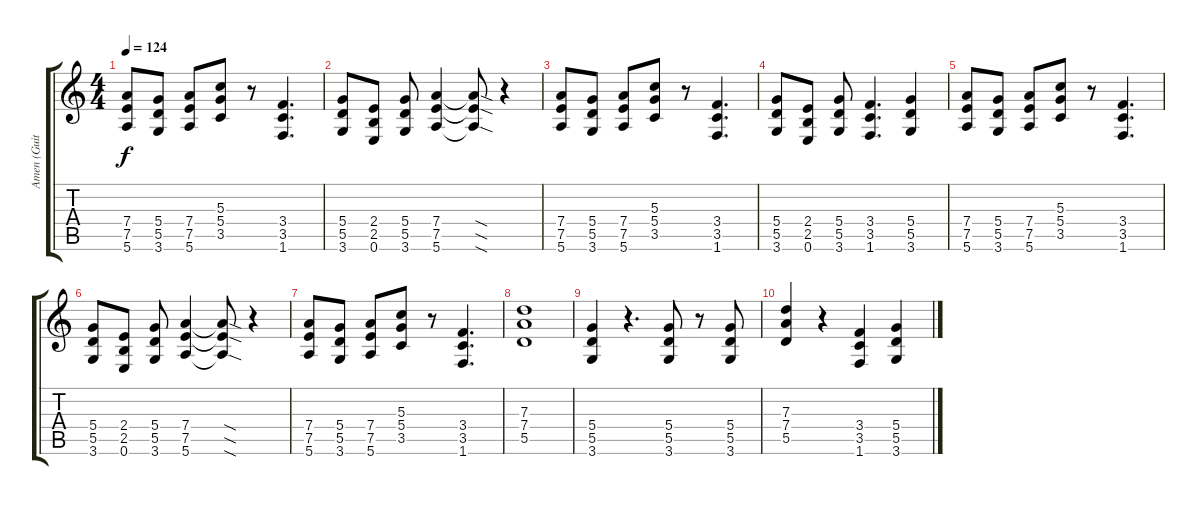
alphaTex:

\track ("Amen (Guitar Studio 2)" "Amen (Guit") {instrument distortionguitar}
\staff {score tabs}
\tuning (E4 B3 G3 D3 A2 E2) {hide}
\ts (4 4)
\tempo 124
\clef g2
\ks c
(7.4 7.5 5.6).8{dy f} (5.4 5.5 3.6).8 (7.4 7.5 5.6).8 (5.3 5.4 3.5).8 r.8 (3.4 3.5 1.6).4{d} |
(5.4 5.5 3.6).8 (2.4 2.5 0.6).8 (5.4 5.5 3.6).8 (7.4 7.5 5.6).4 (7.4{sod t} 7.5{sod t} 5.6{sod t}).8 r.4 |
(7.4 7.5 5.6).8 (5.4 5.5 3.6).8 (7.4 7.5 5.6).8 (5.3 5.4 3.5).8 r.8 (3.4 3.5 1.6).4{d} |
(5.4 5.5 3.6).8 (2.4 2.5 0.6).8 (5.4 5.5 3.6).8 (3.4 3.5 1.6).4{d} (5.4 5.5 3.6).4 |
(7.4 7.5 5.6).8 (5.4 5.5 3.6).8 (7.4 7.5 5.6).8 (5.3 5.4 3.5).8 r.8 (3.4 3.5 1.6).4{d} |
(5.4 5.5 3.6).8 (2.4 2.5 0.6).8 (5.4 5.5 3.6).8 (7.4 7.5 5.6).4 (7.4{sod t} 7.5{sod t} 5.6{sod t}).8 r.4 |
(7.4 7.5 5.6).8 (5.4 5.5 3.6).8 (7.4 7.5 5.6).8 (5.3 5.4 3.5).8 r.8 (3.4 3.5 1.6).4{d} |
(7.3 7.4 5.5).1 |
(5.4 5.5 3.6).4 r.4{d} (5.4 5.5 3.6).8 r.8 (5.4 5.5 3.6).8 |
(7.3 7.4 5.5).4 r.4 (3.4 3.5 1.6).4 (5.4 5.5 3.6).4
